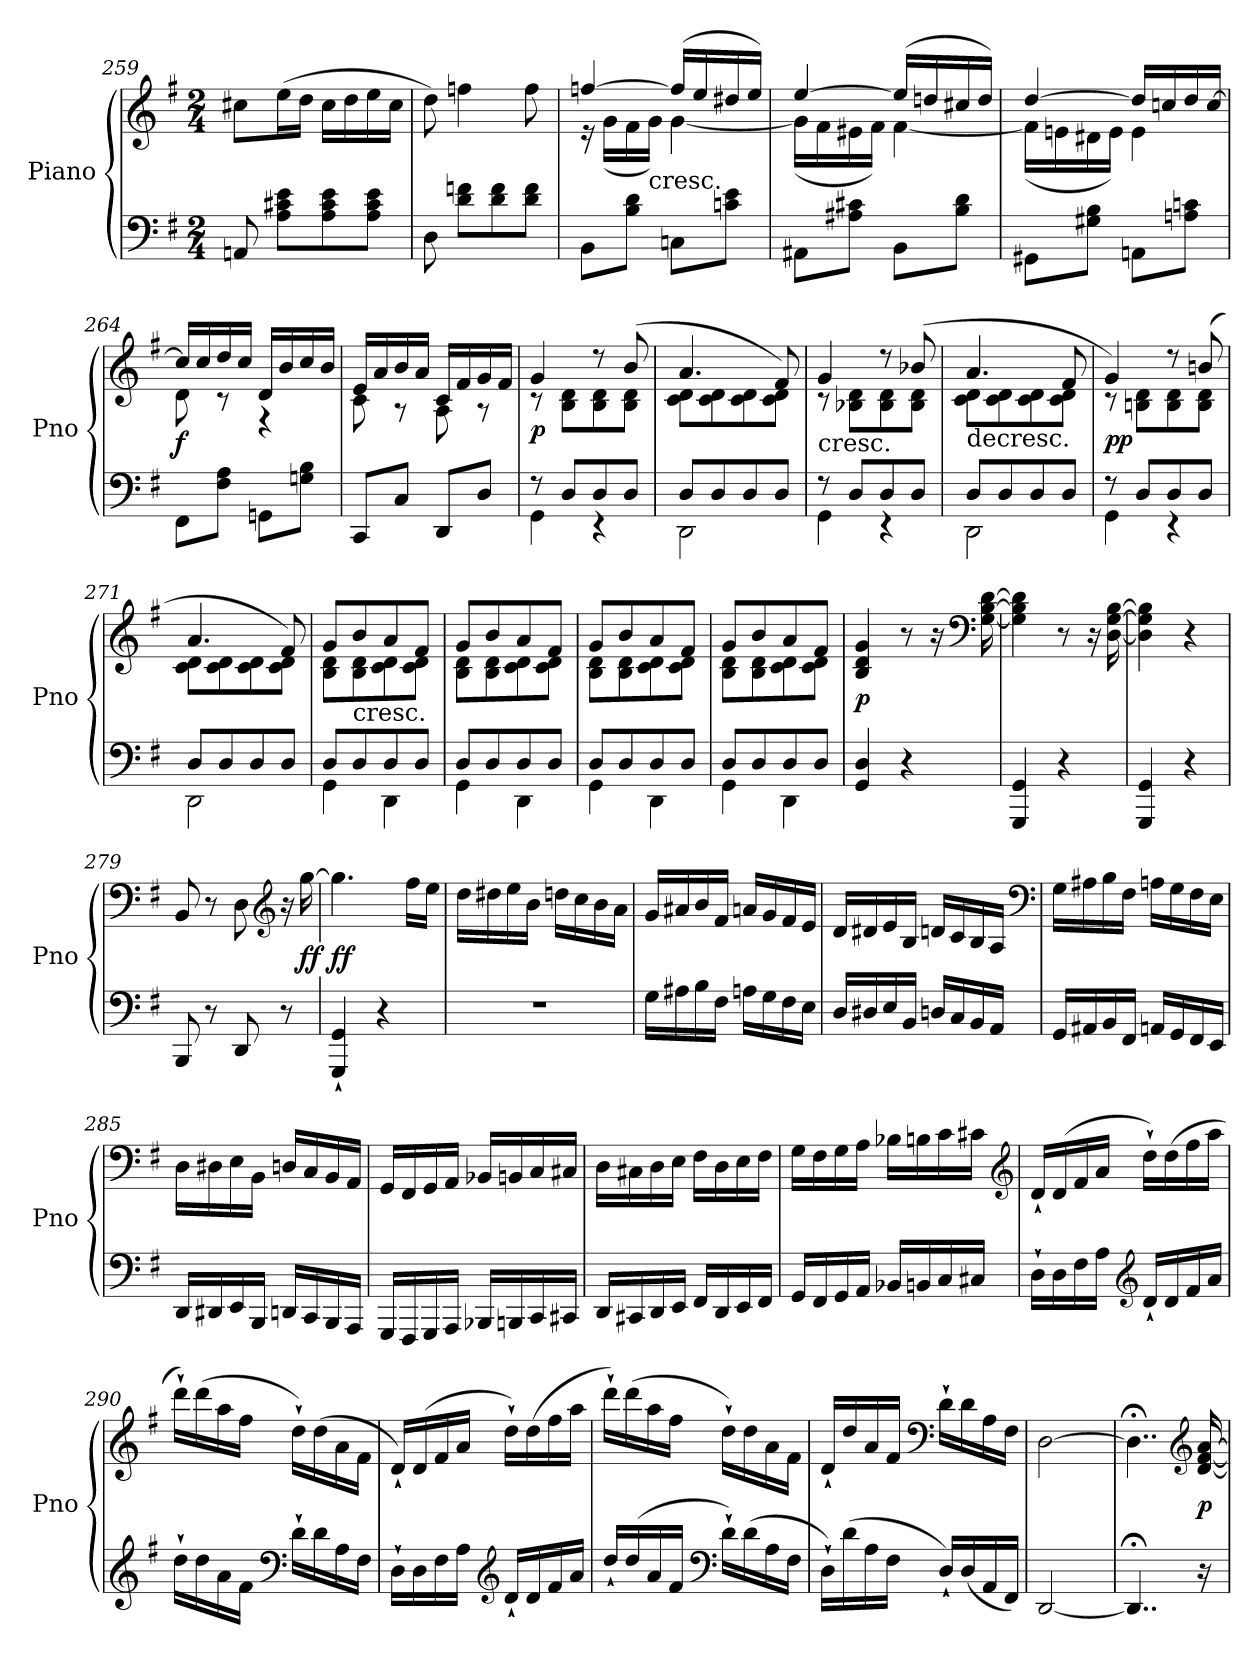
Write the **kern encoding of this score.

**kern	**kern	**dynam
*part1	*part1	*part1
*staff2	*staff1	*staff1/2
*I"Piano	*	*
*I'Pno	*	*
*clefF4	*clefG2	*
*k[f#]	*k[f#]	*
*G:	*G:	*
*M2/4	*M2/4	*
=259	=259	=259
8AAn/	8cc#X\L	.
8A\ 8c#X\ 8e\L	(16ee\L	.
.	16dd\JJ	.
8A\ 8c#\ 8e\	16cc#\LL	.
.	16dd\	.
8A\ 8c#\ 8e\J	16ee\	.
.	16cc#\JJ	.
=260	=260	=260
8D\	8dd\)	.
8d\ 8fn\L	4ffn\	.
8d\ 8f\	.	.
8d\ 8f\J	8ff\	.
=261	=261	=261
*	*^	*
8BB\L	[4ffn/	16r	.
.	.	(16g\LL	.
8B\ 8d\J	.	16f#\	.
!	!	!LO:TX:c:t=cresc.	!
.	.	16g\JJ)	.
8Cn\L	(16ff/LL]	[4g\	.
.	16ee/	.	.
8cn\ 8e\J	16dd#X/	.	.
.	16ee/JJ)	.	.
=262	=262	=262	=262
8AA#X\L	[4ee/	(16g\LL]	.
.	.	16f#\	.
8A#X\ 8c#X\J	.	16e#X\	.
.	.	16f#\JJ)	.
8BB\L	(16ee/LL]	[4f#\	.
.	16ddn/	.	.
8B\ 8d\J	16cc#X/	.	.
.	16dd/JJ)	.	.
=263	=263	=263	=263
8GG#X\L	[4dd/	(16f#\LL]	.
.	.	16en\	.
8G#X\ 8B\J	.	16d#X\	.
.	.	16e\JJ)	.
8AAn\L	16dd/LL]	4e\	.
.	16ccn/	.	.
8An\ 8cn\J	16dd/	.	.
.	[16cc/JJ	.	.
=264	=264	=264	=264
8FF#\L	16cc/LL]	8d\	f
.	16cc/	.	.
8F#\ 8A\J	16dd/	8r	.
.	16cc/JJ	.	.
8GGn\L	16d/LL	4r	.
.	16b/	.	.
8Gn\ 8B\J	16cc/	.	.
.	16b/JJ	.	.
=265	=265	=265	=265
8CC/L	16e/LL	8c\	.
.	16a/	.	.
8C/J	16b/	8r	.
.	16a/JJ	.	.
8DD/L	16c/LL	8A\	.
.	16f#/	.	.
8D/J	16g/	8r	.
.	16f#/JJ	.	.
=266	=266	=266	=266
*^	*	*	*
8r	4GG\	4g/	8r	p
8D/L	.	.	8B\ 8d\L	.
8D/	4r	8r	8B\ 8d\	.
8D/J	.	(8b/	8B\ 8d\J	.
=267	=267	=267	=267	=267
8D/L	2DD\	4.a/	8c\ 8d\L	.
8D/	.	.	8c\ 8d\	.
8D/	.	.	8c\ 8d\	.
8D/J	.	8f#/)	8c\ 8d\J	.
=268	=268	=268	=268	=268
!	!	!LO:TX:c:t=cresc.	!	!
8r	4GG\	4g/	8r	.
8D/L	.	.	8B-X\ 8d\L	.
8D/	4r	8r	8B-\ 8d\	.
8D/J	.	(8b-X/	8B-\ 8d\J	.
=269	=269	=269	=269	=269
!	!	!LO:TX:c:t=decresc.	!	!
8D/L	2DD\	4.a/	8c\ 8d\L	.
8D/	.	.	8c\ 8d\	.
8D/	.	.	8c\ 8d\	.
8D/J	.	8f#/	8c\ 8d\J	.
=270	=270	=270	=270	=270
8r	4GG\	4g/)	8r	pp
8D/L	.	.	8Bn\ 8d\L	.
8D/	4r	8r	8B\ 8d\	.
8D/J	.	(8bn/	8B\ 8d\J	.
=271	=271	=271	=271	=271
8D/L	2DD\	4.a/	8c\ 8d\L	.
8D/	.	.	8c\ 8d\	.
8D/	.	.	8c\ 8d\	.
8D/J	.	8f#/)	8c\ 8d\J	.
=272	=272	=272	=272	=272
8D/L	4GG\	8g/L	8B\ 8d\L	.
!	!	!LO:TX:c:t=cresc.	!	!
8D/	.	8b/	8B\ 8d\	.
8D/	4DD\	8a/	8c\ 8d\	.
8D/J	.	8f#/J	8c\ 8d\J	.
=273	=273	=273	=273	=273
8D/L	4GG\	8g/L	8B\ 8d\L	.
8D/	.	8b/	8B\ 8d\	.
8D/	4DD\	8a/	8c\ 8d\	.
8D/J	.	8f#/J	8c\ 8d\J	.
=274	=274	=274	=274	=274
8D/L	4GG\	8g/L	8B\ 8d\L	.
8D/	.	8b/	8B\ 8d\	.
8D/	4DD\	8a/	8c\ 8d\	.
8D/J	.	8f#/J	8c\ 8d\J	.
=275	=275	=275	=275	=275
8D/L	4GG\	8g/L	8B\ 8d\L	.
8D/	.	8b/	8B\ 8d\	.
8D/	4DD\	8a/	8c\ 8d\	.
8D/J	.	8f#/J	8c\ 8d\J	.
*v	*v	*	*	*
*	*v	*v	*
=276	=276	=276
4GG/ 4D/	4B/ 4d/ 4g/	p
4r	8r	.
.	16r	.
*	*clefF4	*
.	[16G\ [16B\ [16d\	.
=277	=277	=277
4GGG/ 4GG/	4G]\ 4B]\ 4d]\	.
4r	8r	.
.	16r	.
.	[16D\ [16G\ [16B\	.
=278	=278	=278
4GGG/ 4GG/	4D]\ 4G]\ 4B]\	.
4r	4r	.
=279	=279	=279
8BBB/	8BB/	.
8r	8r	.
8DD/	8D\	.
*	*clefG2	*
8r	16r	.
.	[16gg\	ff
=280	=280	=280
4GGG`/ 4GG`/	4.gg\]	ff
4r	.	.
.	16ff#\LL	.
.	16ee\JJ	.
=281	=281	=281
2r	16dd\LL	.
.	16dd#X\	.
.	16ee\	.
.	16b\JJ	.
.	16ddn\LL	.
.	16cc\	.
.	16b\	.
.	16a\JJ	.
=282	=282	=282
16G\LL	16g/LL	.
16A#X\	16a#X/	.
16B\	16b/	.
16F#\JJ	16f#/JJ	.
16An\LL	16an/LL	.
16G\	16g/	.
16F#\	16f#/	.
16E\JJ	16e/JJ	.
=283	=283	=283
16D/LL	16d/LL	.
16D#X/	16d#X/	.
16E/	16e/	.
16BB/JJ	16B/JJ	.
16Dn/LL	16dn/LL	.
16C/	16c/	.
16BB/	16B/	.
16AA/JJ	16A/JJ	.
*	*clefF4	*
=284	=284	=284
16GG/LL	16G\LL	.
16AA#X/	16A#X\	.
16BB/	16B\	.
16FF#/JJ	16F#\JJ	.
16AAn/LL	16An\LL	.
16GG/	16G\	.
16FF#/	16F#\	.
16EE/JJ	16E\JJ	.
=285	=285	=285
16DD/LL	16D\LL	.
16DD#X/	16D#X\	.
16EE/	16E\	.
16BBB/JJ	16BB\JJ	.
16DDn/LL	16Dn/LL	.
16CC/	16C/	.
16BBB/	16BB/	.
16AAA/JJ	16AA/JJ	.
=286	=286	=286
16GGG/LL	16GG/LL	.
16FFF#/	16FF#/	.
16GGG/	16GG/	.
16AAA/JJ	16AA/JJ	.
16BBB-X/LL	16BB-X/LL	.
16BBBn/	16BBn/	.
16CC/	16C/	.
16CC#X/JJ	16C#X/JJ	.
=287	=287	=287
16DD/LL	16D\LL	.
16CC#X/	16C#X\	.
16DD/	16D\	.
16EE/JJ	16E\JJ	.
16FF#/LL	16F#\LL	.
16DD/	16D\	.
16EE/	16E\	.
16FF#/JJ	16F#\JJ	.
=288	=288	=288
16GG/LL	16G\LL	.
16FF#/	16F#\	.
16GG/	16G\	.
16AA/JJ	16A\JJ	.
16BB-X/LL	16B-X\LL	.
16BBn/	16Bn\	.
16C/	16c\	.
16C#X/JJ	16c#X\JJ	.
*	*clefG2	*
=289	=289	=289
16D`\LL	16d`/LL	.
16D\	(16d/	.
16F#\	16f#/	.
16A\JJ	16a/JJ	.
*clefG2	*	*
16d`/LL	16dd`\LL)	.
16d/	(16dd\	.
16f#/	16ff#\	.
16a/JJ	16aa\JJ	.
=290	=290	=290
16dd`\LL	16ddd`\LL)	.
16dd\	(16ddd\	.
16a\	16aa\	.
16f#\JJ	16ff#\JJ	.
*clefF4	*	*
16d`\LL	16dd`\LL)	.
16d\	(16dd\	.
16A\	16a\	.
16F#\JJ	16f#\JJ	.
=291	=291	=291
16D`\LL	16d`/LL)	.
16D\	(16d/	.
16F#\	16f#/	.
16A\JJ	16a/JJ	.
*clefG2	*	*
16d`/LL	16dd`\LL)	.
16d/	(16dd\	.
16f#/	16ff#\	.
16a/JJ	16aa\JJ	.
=292	=292	=292
16dd`/LL	16ddd`\LL)	.
(16dd/	(16ddd\	.
16a/	16aa\	.
16f#/JJ	16ff#\JJ	.
*clefF4	*	*
16d`\LL)	16dd`\LL)	.
(16d\	16dd\	.
16A\	16a\	.
16F#\JJ	16f#\JJ	.
=293	=293	=293
16D`\LL)	16d`/LL	.
(16d\	16dd/	.
16A\	16a/	.
16F#\JJ	16f#/JJ	.
*	*clefF4	*
16D`/LL)	16d`\LL	.
(16D/	16d\	.
16AA/	16A\	.
16FF#/JJ)	16F#\JJ	.
=294	=294	=294
[2DD/	[2D\	.
=295	=295	=295
4..DD;</]	4..D;<\]	.
*	*clefG2	*
16r	[16d/ [16f#/ [16a/	p
=	=	=
*-	*-	*-
